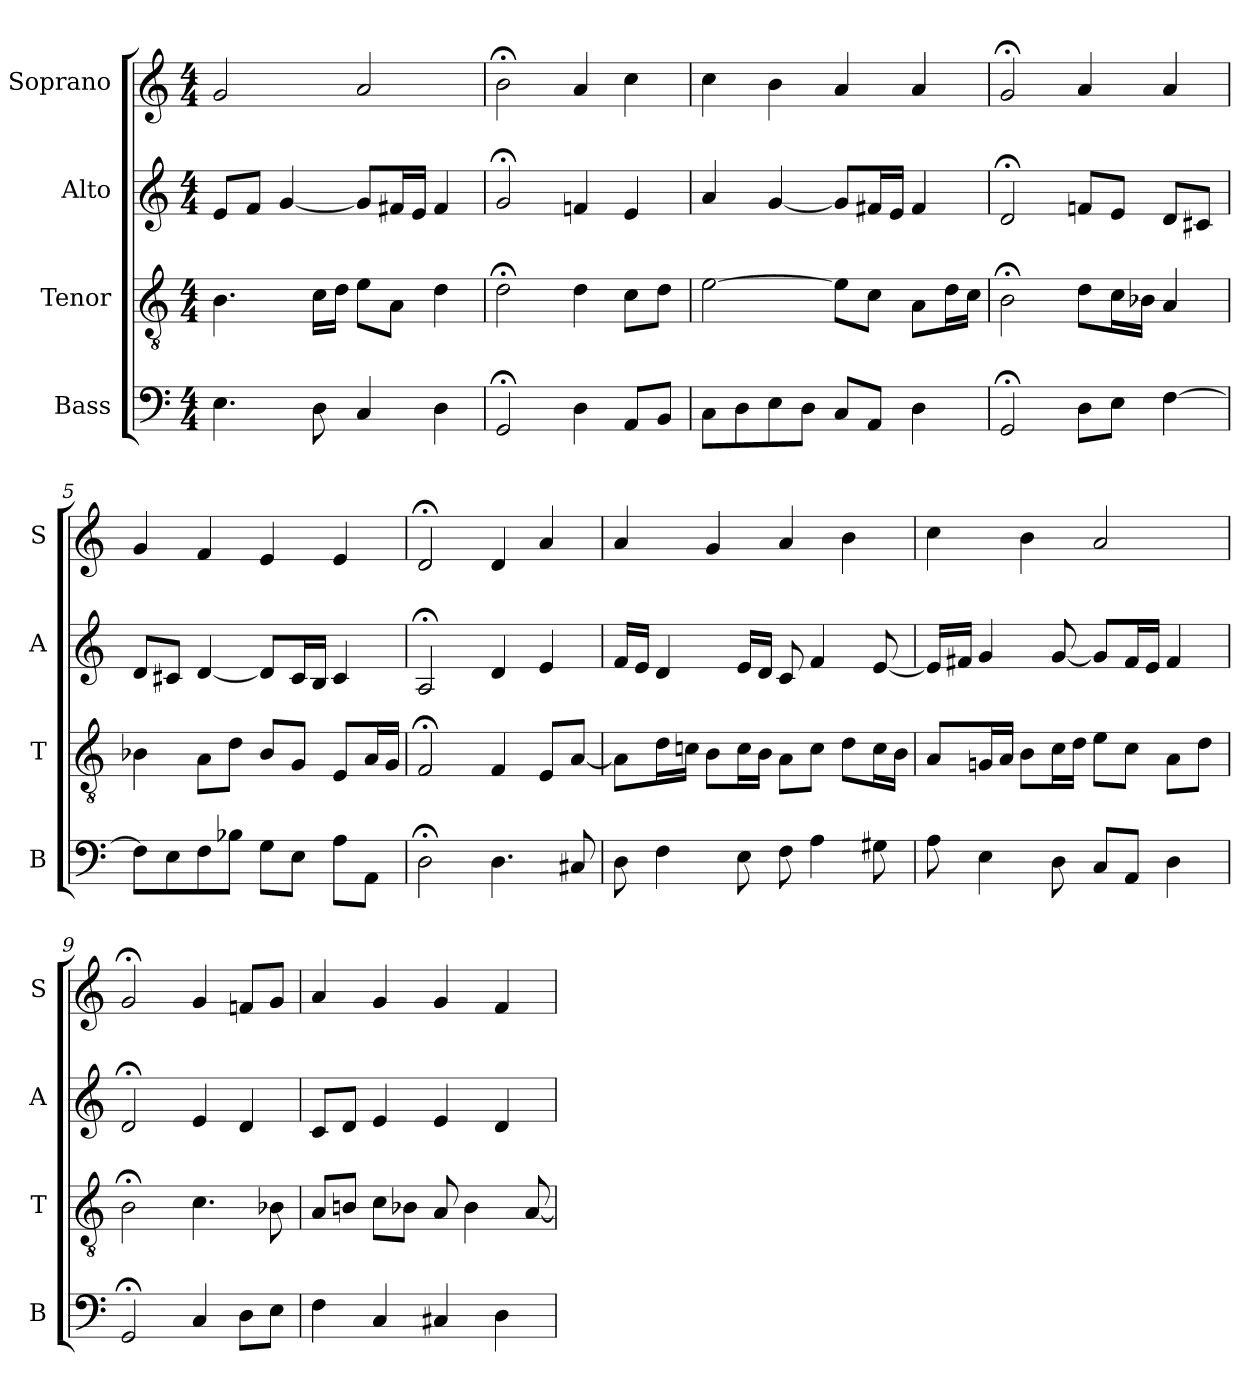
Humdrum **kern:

**kern	**kern	**kern	**kern
*part4	*part3	*part2	*part1
*staff4	*staff3	*staff2	*staff1
*I"Bass	*I"Tenor	*I"Alto	*I"Soprano
*I'B	*I'T	*I'A	*I'S
*clefF4	*clefGv2	*clefG2	*clefG2
*k[]	*k[]	*k[]	*k[]
*a:	*a:	*a:	*a:
*M4/4	*M4/4	*M4/4	*M4/4
*MM100	*MM100	*MM100	*MM100
=1	=1	=1	=1
4.E	4.B	8eL	2g
.	.	8fJ	.
.	.	[4g	.
8D	16cLL	.	.
.	16dJJ	.	.
4C	8eL	8gL]	2a
.	8AJ	16f#XL	.
.	.	16eJJ	.
4D	4d	4f#	.
=2	=2	=2	=2
2GG;<	2d;<	2g;<	2b;<
4D	4d	4fn	4a
8AAL	8cL	4e	4cc
8BBJ	8dJ	.	.
=3	=3	=3	=3
8CL	[2e	4a	4cc
8D	.	.	.
8E	.	[4g	4b
8DJ	.	.	.
8CL	8eL]	8gL]	4a
8AAJ	8cJ	16f#XL	.
.	.	16eJJ	.
4D	8AL	4f#	4a
.	16dL	.	.
.	16cJJ	.	.
=4	=4	=4	=4
2GG;<	2B;<	2d;<	2g;<
8DL	8dL	8fnL	4a
8EJ	16cL	8eJ	.
.	16B-XJJ	.	.
[4F	4A	8dL	4a
.	.	8c#XJ	.
=5	=5	=5	=5
8FL]	4B-X	8dL	4g
8E	.	8c#XJ	.
8F	8AL	[4d	4f
8B-XJ	8dJ	.	.
8GL	8B-L	8dL]	4e
8EJ	8GJ	16c#L	.
.	.	16BJJ	.
8AL	8EL	4c#	4e
8AAJ	16AL	.	.
.	16GJJ	.	.
=6	=6	=6	=6
2D;<	2F;<	2A;<	2d;<
4.D	4F	4d	4d
.	8EL	4e	4a
8C#X	[8AJ	.	.
=7	=7	=7	=7
8D	8AL]	16fLL	4a
.	.	16eJJ	.
4F	16dL	4d	.
.	16cnJJ	.	.
.	8BL	.	4g
8E	16cL	16eLL	.
.	16BJJ	16dJJ	.
8F	8AL	8c	4a
4A	8cJ	4f	.
.	8dL	.	4b
8G#X	16cL	[8e	.
.	16BJJ	.	.
=8	=8	=8	=8
8A	8AL	16eLL]	4cc
.	.	16f#XJJ	.
4E	16GnL	4g	.
.	16AJJ	.	.
.	8BL	.	4b
8D	16cL	[8g	.
.	16dJJ	.	.
8CL	8eL	8gL]	2a
8AAJ	8cJ	16f#L	.
.	.	16eJJ	.
4D	8AL	4f#	.
.	8dJ	.	.
=9	=9	=9	=9
2GG;<	2B;<	2d;<	2g;<
4C	4.c	4e	4g
8DL	.	4d	8fnL
8EJ	8B-X	.	8gJ
=10	=10	=10	=10
4F	8AL	8cL	4a
.	8BnJ	8dJ	.
4C	8cL	4e	4g
.	8B-XJ	.	.
4C#X	8A	4e	4g
.	4B-	.	.
4D	.	4d	4f
.	[8A	.	.
=	=	=	=
*-	*-	*-	*-
